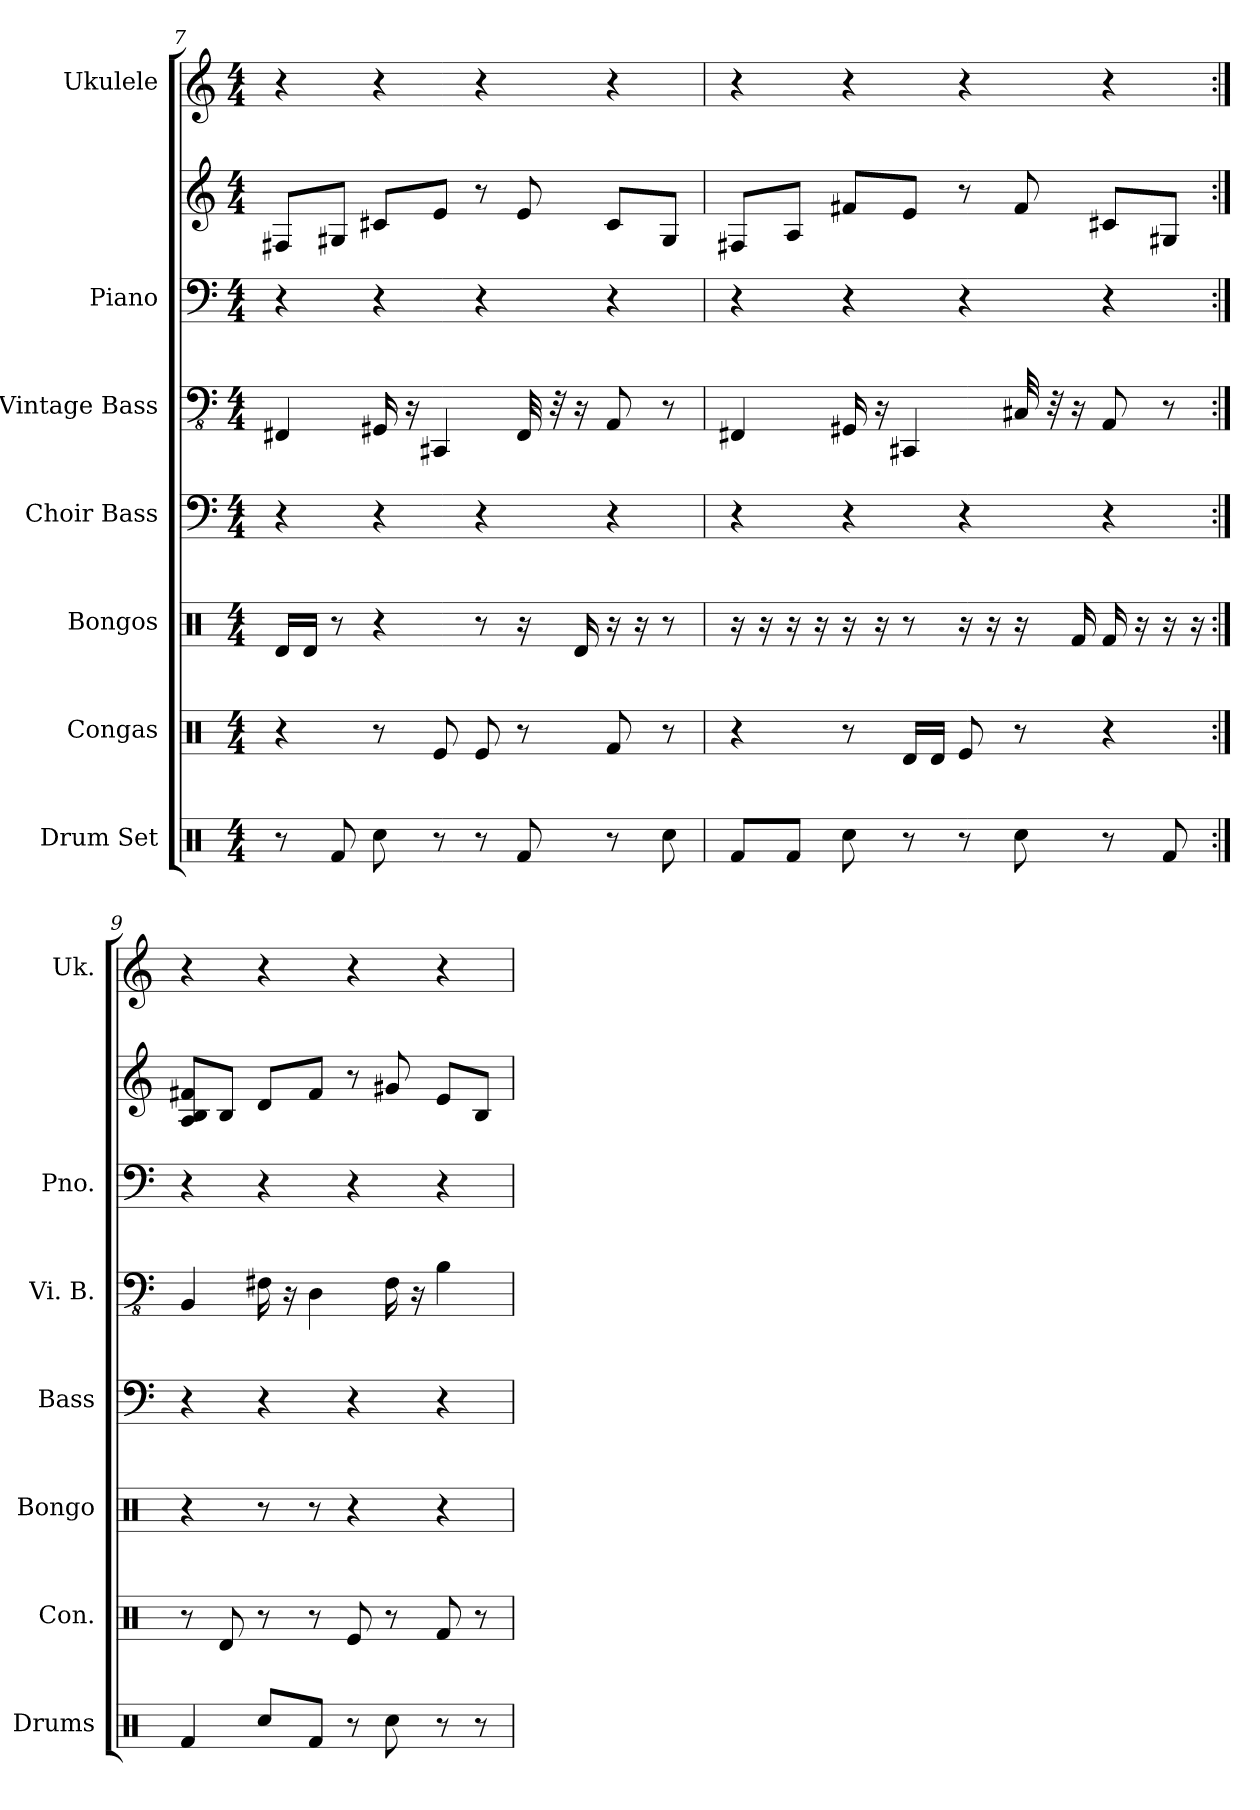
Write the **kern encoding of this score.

**kern	**kern	**kern	**kern	**kern	**kern	**kern	**kern
*part7	*part6	*part5	*part4	*part3	*part2	*part2	*part1
*staff8	*staff7	*staff6	*staff5	*staff4	*staff3	*staff2	*staff1
*I"Drum Set	*I"Congas	*I"Bongos	*I"Choir Bass	*I"Vintage Bass	*I"Piano	*	*I"Ukulele
*I'Drums	*I'Con.	*I'Bongo	*I'Bass	*I'Vi. B.	*I'Pno.	*	*I'Uk.
*clefX	*clefX	*clefX	*clefF4	*clefFv4	*clefF4	*clefG2	*clefG2
*k[]	*k[]	*k[]	*k[]	*k[]	*k[]	*k[]	*k[]
*M4/4	*M4/4	*M4/4	*M4/4	*M4/4	*M4/4	*M4/4	*M4/4
=7	=7	=7	=7	=7	=7	=7	=7
8r	4r	16RdLL	4r	4FFF#X	4r	8F#XL	4r
.	.	16RdJJ	.	.	.	.	.
8Rf	.	8r	.	.	.	8G#XJ	.
8Rcc	8r	4r	4r	16GGG#X	4r	8c#XL	4r
.	.	.	.	16r	.	.	.
8r	8Re	.	.	4CCC#X	.	8eJ	.
8r	8Re	8r	4r	.	4r	8r	4r
8Rf	8r	16r	.	32FFF#	.	8e	.
.	.	.	.	32r	.	.	.
.	.	16Rd	.	16r	.	.	.
8r	8Rf	16r	4r	8AAA	4r	8c#L	4r
.	.	16r	.	.	.	.	.
8Rcc	8r	8r	.	8r	.	8G#J	.
=8	=8	=8	=8	=8	=8	=8	=8
8RfL	4r	16r	4r	4FFF#X	4r	8F#XL	4r
.	.	16r	.	.	.	.	.
8RfJ	.	16r	.	.	.	8AJ	.
.	.	16r	.	.	.	.	.
8Rcc	8r	16r	4r	16GGG#X	4r	8f#XL	4r
.	.	16r	.	16r	.	.	.
8r	16RdLL	8r	.	4CCC#X	.	8eJ	.
.	16RdJJ	.	.	.	.	.	.
8r	8Re	16r	4r	.	4r	8r	4r
.	.	16r	.	.	.	.	.
8Rcc	8r	16r	.	32CC#X	.	8f#	.
.	.	.	.	32r	.	.	.
.	.	16Rf	.	16r	.	.	.
8r	4r	16Rf	4r	8AAA	4r	8c#XL	4r
.	.	16r	.	.	.	.	.
8Rf	.	16r	.	8r	.	8G#XJ	.
.	.	16r	.	.	.	.	.
=9:|!	=9:|!	=9:|!	=9:|!	=9:|!	=9:|!	=9:|!	=9:|!
4Rf	8r	4r	4r	4BBB	4r	8B 8A 8f#XL	4r
.	8Rd	.	.	.	.	8BJ	.
8RccL	8r	8r	4r	16FF#X	4r	8dL	4r
.	.	.	.	16r	.	.	.
8RfJ	8r	8r	.	4DD	.	8f#J	.
8r	8Re	4r	4r	.	4r	8r	4r
8Rcc	8r	.	.	16FF#	.	8g#X	.
.	.	.	.	16r	.	.	.
8r	8Rf	4r	4r	4BB	4r	8eL	4r
8r	8r	.	.	.	.	8BJ	.
=	=	=	=	=	=	=	=
*-	*-	*-	*-	*-	*-	*-	*-
